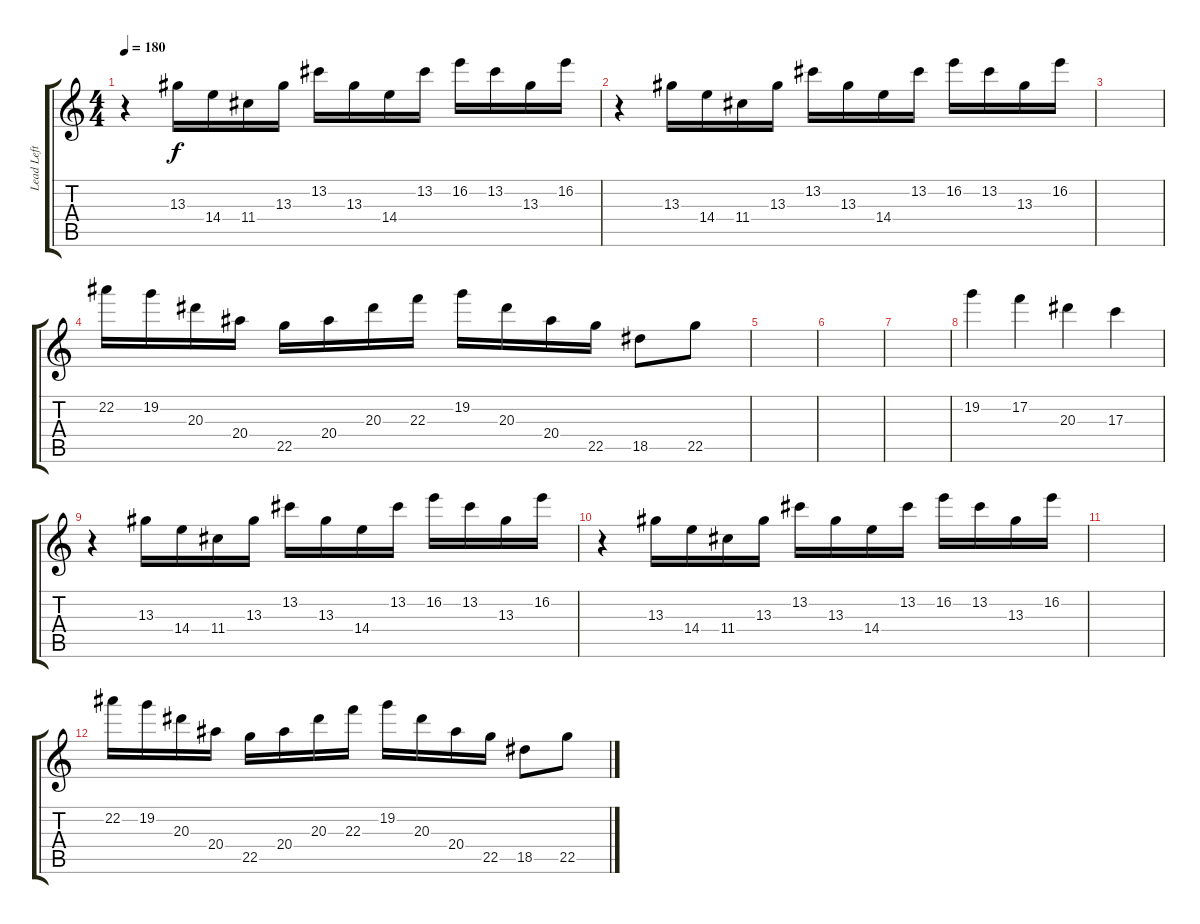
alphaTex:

\track ("Lead Left" "Lead Left") {instrument overdrivenguitar}
\staff {score tabs}
\tuning (F4 C4 G3 D3 A2 E2) {hide}
\ts (4 4)
\tempo 180
\clef g2
\ks c
r.4{dy f} 13.3.16 14.4.16 11.4.16 13.3.16 13.2.16 13.3.16 14.4.16 13.2.16 16.2.16 13.2.16 13.3.16 16.2.16 |
r.4 13.3.16 14.4.16 11.4.16 13.3.16 13.2.16 13.3.16 14.4.16 13.2.16 16.2.16 13.2.16 13.3.16 16.2.16 |
|
22.2.16 19.2.16 20.3.16 20.4.16 22.5.16 20.4.16 20.3.16 22.3.16 19.2.16 20.3.16 20.4.16 22.5.16 18.5.8 22.5.8 |
|
|
|
19.2.4 17.2.4 20.3.4 17.3.4 |
r.4 13.3.16 14.4.16 11.4.16 13.3.16 13.2.16 13.3.16 14.4.16 13.2.16 16.2.16 13.2.16 13.3.16 16.2.16 |
r.4 13.3.16 14.4.16 11.4.16 13.3.16 13.2.16 13.3.16 14.4.16 13.2.16 16.2.16 13.2.16 13.3.16 16.2.16 |
|
22.2.16 19.2.16 20.3.16 20.4.16 22.5.16 20.4.16 20.3.16 22.3.16 19.2.16 20.3.16 20.4.16 22.5.16 18.5.8 22.5.8
